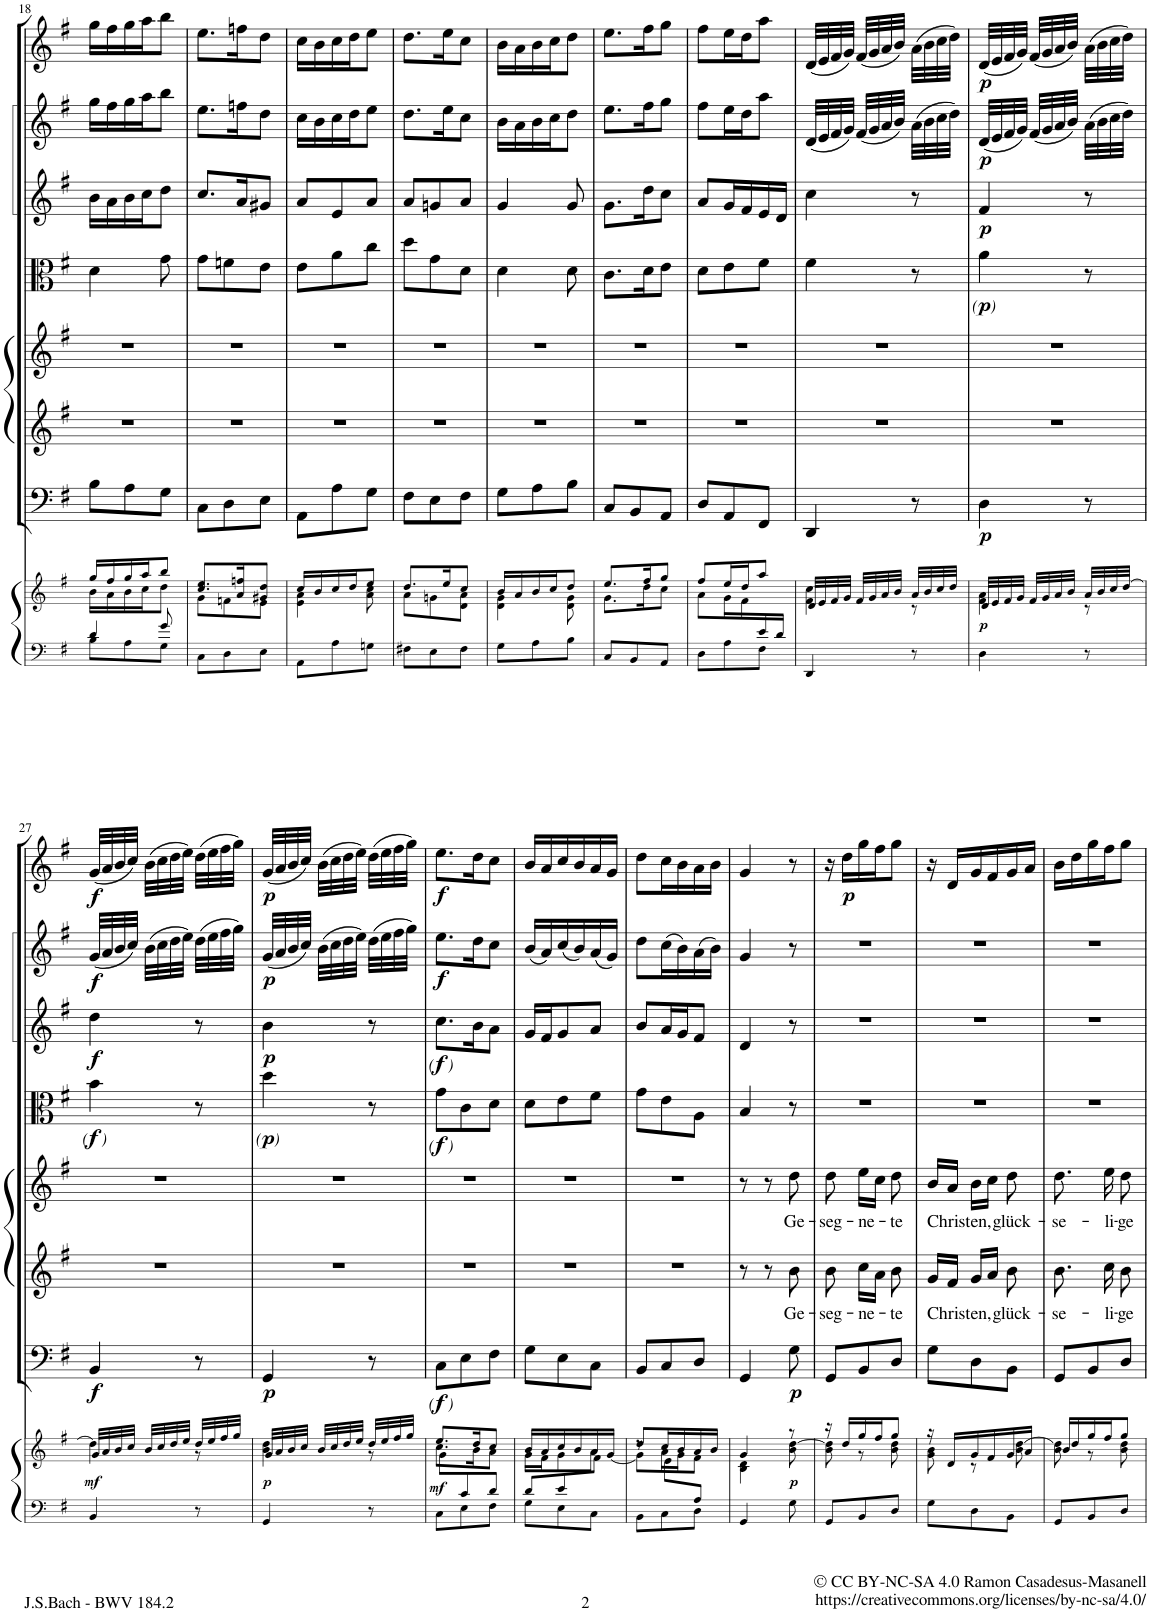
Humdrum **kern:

**kern	**kern	**dynam	**kern	**dynam	**kern	**text	**kern	**text	**kern	**dynam	**kern	**dynam	**kern	**dynam	**kern	**dynam
*part8	*part8	*part8	*part7	*part7	*part6	*part6	*part5	*part5	*part4	*part4	*part3	*part3	*part2	*part2	*part1	*part1
*staff9	*staff8	*staff8/9	*staff7	*staff7	*staff6	*staff6	*staff5	*staff5	*staff4	*staff4	*staff3	*staff3	*staff2	*staff2	*staff1	*staff1
*I"Piano reduction	*	*	*I"Continuo	*	*I"Alto	*	*I"Soprano	*	*I"Viola	*	*I"Violino II	*	*I"Violino I	*	*I"Flauto traverso I.II.	*
*I'Pno	*	*	*	*	*	*	*	*	*I'Vla	*	*I'Vln	*	*I'Vln	*	*I'Fl	*
!!LO:PB:g=z
*clefF4	*clefG2	*	*clefF4	*	*clefG2	*	*clefG2	*	*clefC3	*	*clefG2	*	*clefG2	*	*clefG2	*
*k[f#]	*k[f#]	*	*k[f#]	*	*k[f#]	*	*k[f#]	*	*k[f#]	*	*k[f#]	*	*k[f#]	*	*k[f#]	*
*M3/8	*M3/8	*	*M3/8	*	*M3/8	*	*M3/8	*	*M3/8	*	*M3/8	*	*M3/8	*	*M3/8	*
=18	=18	=18	=18	=18	=18	=18	=18	=18	=18	=18	=18	=18	=18	=18	=18	=18
*^	*^	*	*	*	*	*	*	*	*	*	*	*	*	*	*	*
4d/	8B\L	16gg/LL	16b\LL	.	8B\L	.	4.r	.	4.r	.	4d\	.	16b\LL	.	16gg\LL	.	16gg\LL	.
.	.	16ff#/	16a\	.	.	.	.	.	.	.	.	.	16a\	.	16ff#\	.	16ff#\	.
.	8A\	16gg/	16b\	.	8A\	.	.	.	.	.	.	.	16b\	.	16gg\	.	16gg\	.
.	.	16aa/J	16cc\J	.	.	.	.	.	.	.	.	.	16cc\J	.	16aa\J	.	16aa\J	.
8g/	8G\J	8bb/J	8dd\J	.	8G\J	.	.	.	.	.	8g\	.	8dd\J	.	8bb\J	.	8bb\J	.
*v	*v	*	*	*	*	*	*	*	*	*	*	*	*	*	*	*	*	*
=19	=19	=19	=19	=19	=19	=19	=19	=19	=19	=19	=19	=19	=19	=19	=19	=19	=19
8C\L	8.cc/ 8.ee/L	8g\L	.	8C\L	.	4.r	.	4.r	.	8g\L	.	8.cc/L	.	8.ee\L	.	8.ee\L	.
8D\	.	8fn\	.	8D\	.	.	.	.	.	8fn\	.	.	.	.	.	.	.
.	16a/ 16ffn/K	.	.	.	.	.	.	.	.	.	.	16a/K	.	16ffn\K	.	16ffn\K	.
8E\J	8g#X/ 8dd/J	8e\J	.	8E\J	.	.	.	.	.	8e\J	.	8g#X/J	.	8dd\J	.	8dd\J	.
=20	=20	=20	=20	=20	=20	=20	=20	=20	=20	=20	=20	=20	=20	=20	=20	=20	=20
8AA\L	16cc/LL	4e\ 4a\	.	8AA\L	.	4.r	.	4.r	.	8e\L	.	8a/L	.	16cc\LL	.	16cc\LL	.
.	16b/	.	.	.	.	.	.	.	.	.	.	.	.	16b\	.	16b\	.
8A\	16cc/	.	.	8A\	.	.	.	.	.	8a\	.	8e/	.	16cc\	.	16cc\	.
.	16dd/J	.	.	.	.	.	.	.	.	.	.	.	.	16dd\J	.	16dd\J	.
8Gn\J	8ee/J	8a\ 8cc\	.	8G\J	.	.	.	.	.	8cc\J	.	8a/J	.	8ee\J	.	8ee\J	.
=21	=21	=21	=21	=21	=21	=21	=21	=21	=21	=21	=21	=21	=21	=21	=21	=21	=21
8F#X\L	8.dd/L	8a\L	.	8F#\L	.	4.r	.	4.r	.	8dd\L	.	8a/L	.	8.dd\L	.	8.dd\L	.
8E\	.	8gn\	.	8E\	.	.	.	.	.	8g\	.	8gn/	.	.	.	.	.
.	16ee/K	.	.	.	.	.	.	.	.	.	.	.	.	16ee\K	.	16ee\K	.
8F#\J	8cc/J	8d\ 8a\J	.	8F#\J	.	.	.	.	.	8d\J	.	8a/J	.	8cc\J	.	8cc\J	.
=22	=22	=22	=22	=22	=22	=22	=22	=22	=22	=22	=22	=22	=22	=22	=22	=22	=22
8G\L	16b/LL	4d\ 4g\	.	8G\L	.	4.r	.	4.r	.	4d\	.	4g/	.	16b\LL	.	16b\LL	.
.	16a/	.	.	.	.	.	.	.	.	.	.	.	.	16a\	.	16a\	.
8A\	16b/	.	.	8A\	.	.	.	.	.	.	.	.	.	16b\	.	16b\	.
.	16cc/J	.	.	.	.	.	.	.	.	.	.	.	.	16cc\J	.	16cc\J	.
8B\J	8dd/J	8d\ 8g\	.	8B\J	.	.	.	.	.	8d\	.	8g/	.	8dd\J	.	8dd\J	.
=23	=23	=23	=23	=23	=23	=23	=23	=23	=23	=23	=23	=23	=23	=23	=23	=23	=23
8C/L	8.ee/L	8.g\L	.	8C/L	.	4.r	.	4.r	.	8.c\L	.	8.g\L	.	8.ee\L	.	8.ee\L	.
8BB/	.	.	.	8BB/	.	.	.	.	.	.	.	.	.	.	.	.	.
.	16ff#/K	16dd\K	.	.	.	.	.	.	.	16d\K	.	16dd\K	.	16ff#\K	.	16ff#\K	.
8AA/J	8gg/J	8cc\J	.	8AA/J	.	.	.	.	.	8e\J	.	8cc\J	.	8gg\J	.	8gg\J	.
=24	=24	=24	=24	=24	=24	=24	=24	=24	=24	=24	=24	=24	=24	=24	=24	=24	=24
*^	*	*	*	*	*	*	*	*	*	*	*	*	*	*	*	*	*
4ryy	8D\L	8ff#/L	8a\L	.	8D/L	.	4.r	.	4.r	.	8d\L	.	8a/L	.	8ff#\L	.	8ff#\L	.
.	8A\	16ee/L	16g\L	.	8AA/	.	.	.	.	.	8e\	.	16g/L	.	16ee\L	.	16ee\L	.
.	.	16dd/J	16f#\	.	.	.	.	.	.	.	.	.	16f#/	.	16dd\J	.	16dd\J	.
16e/	8F#\J	8aa/J	8ryy	.	8FF#/J	.	.	.	.	.	8f#\J	.	16e/	.	8aa\J	.	8aa\J	.
16d/JJ	.	.	.	.	.	.	.	.	.	.	.	.	16d/JJ	.	.	.	.	.
*v	*v	*	*	*	*	*	*	*	*	*	*	*	*	*	*	*	*	*
=25	=25	=25	=25	=25	=25	=25	=25	=25	=25	=25	=25	=25	=25	=25	=25	=25	=25
4DD/	32d/LLL	4f#\ 4cc\	.	4DD/	.	4.r	.	4.r	.	4f#\	.	4cc\	.	(32d/LLL	.	(32d/LLL	.
.	32e/	.	.	.	.	.	.	.	.	.	.	.	.	32e/	.	32e/	.
.	32f#/	.	.	.	.	.	.	.	.	.	.	.	.	32f#/	.	32f#/	.
.	32g/JJJ	.	.	.	.	.	.	.	.	.	.	.	.	32g/JJJ)	.	32g/JJJ)	.
.	32f#/LLL	.	.	.	.	.	.	.	.	.	.	.	.	(32f#/LLL	.	(32f#/LLL	.
.	32g/	.	.	.	.	.	.	.	.	.	.	.	.	32g/	.	32g/	.
.	32a/	.	.	.	.	.	.	.	.	.	.	.	.	32a/	.	32a/	.
.	32b/JJJ	.	.	.	.	.	.	.	.	.	.	.	.	32b/JJJ)	.	32b/JJJ)	.
8r	32a/LLL	8r	.	8r	.	.	.	.	.	8r	.	8r	.	(32a\LLL	.	(32a\LLL	.
.	32b/	.	.	.	.	.	.	.	.	.	.	.	.	32b\	.	32b\	.
.	32cc/	.	.	.	.	.	.	.	.	.	.	.	.	32cc\	.	32cc\	.
.	32dd/JJJ	.	.	.	.	.	.	.	.	.	.	.	.	32dd\JJJ)	.	32dd\JJJ)	.
=26	=26	=26	=26	=26	=26	=26	=26	=26	=26	=26	=26	=26	=26	=26	=26	=26	=26
!	!	!	!LO:DY:b	!	!LO:DY:b	!	!	!	!	!	!LO:DY:b	!	!	!	!	!	!
!	!	!	!	!	!	!	!	!	!	!	!LO:DY:n=1:b	!	!	!	!	!	!
!	!	!	!	!	!	!	!	!	!	!	!LO:DY:n=2:b	!	!LO:DY:b	!	!LO:DY:b	!	!LO:DY:b
4D\	32d/LLL	4f#\ 4a\	p	4D\	p	4.r	.	4.r	.	4a\	other-dynamics p other-dynamics	4f#/	p	(32d/LLL	p	(32d/LLL	p
.	32e/	.	.	.	.	.	.	.	.	.	.	.	.	32e/	.	32e/	.
.	32f#/	.	.	.	.	.	.	.	.	.	.	.	.	32f#/	.	32f#/	.
.	32g/JJJ	.	.	.	.	.	.	.	.	.	.	.	.	32g/JJJ)	.	32g/JJJ)	.
.	32f#/LLL	.	.	.	.	.	.	.	.	.	.	.	.	(32f#/LLL	.	(32f#/LLL	.
.	32g/	.	.	.	.	.	.	.	.	.	.	.	.	32g/	.	32g/	.
.	32a/	.	.	.	.	.	.	.	.	.	.	.	.	32a/	.	32a/	.
.	32b/JJJ	.	.	.	.	.	.	.	.	.	.	.	.	32b/JJJ)	.	32b/JJJ)	.
8r	32a/LLL	8r	.	8r	.	.	.	.	.	8r	.	8r	.	(32a\LLL	.	(32a\LLL	.
.	32b/	.	.	.	.	.	.	.	.	.	.	.	.	32b\	.	32b\	.
.	32cc/	.	.	.	.	.	.	.	.	.	.	.	.	32cc\	.	32cc\	.
.	[32dd/JJJ	.	.	.	.	.	.	.	.	.	.	.	.	32dd\JJJ)	.	32dd\JJJ)	.
!!LO:LB:g=z
=27	=27	=27	=27	=27	=27	=27	=27	=27	=27	=27	=27	=27	=27	=27	=27	=27	=27
!	!	!	!LO:DY:b	!	!LO:DY:b	!	!	!	!	!	!LO:DY:b	!	!	!	!	!	!
!	!	!	!	!	!	!	!	!	!	!	!LO:DY:n=1:b	!	!	!	!	!	!
!	!	!	!	!	!	!	!	!	!	!	!LO:DY:n=2:b	!	!LO:DY:b	!	!LO:DY:b	!	!LO:DY:b
4BB/	32g/LLL	4dd\]	mf	4BB/	f	4.r	.	4.r	.	4b\	other-dynamics f other-dynamics	4dd\	f	(32g/LLL	f	(32g/LLL	f
.	32a/	.	.	.	.	.	.	.	.	.	.	.	.	32a/	.	32a/	.
.	32b/	.	.	.	.	.	.	.	.	.	.	.	.	32b/	.	32b/	.
.	32cc/JJJ	.	.	.	.	.	.	.	.	.	.	.	.	32cc/JJJ)	.	32cc/JJJ)	.
.	32b/LLL	.	.	.	.	.	.	.	.	.	.	.	.	(32b\LLL	.	(32b\LLL	.
.	32cc/	.	.	.	.	.	.	.	.	.	.	.	.	32cc\	.	32cc\	.
.	32dd/	.	.	.	.	.	.	.	.	.	.	.	.	32dd\	.	32dd\	.
.	32ee/JJJ	.	.	.	.	.	.	.	.	.	.	.	.	32ee\JJJ)	.	32ee\JJJ)	.
8r	32dd/LLL	8r	.	8r	.	.	.	.	.	8r	.	8r	.	(32dd\LLL	.	(32dd\LLL	.
.	32ee/	.	.	.	.	.	.	.	.	.	.	.	.	32ee\	.	32ee\	.
.	32ff#/	.	.	.	.	.	.	.	.	.	.	.	.	32ff#\	.	32ff#\	.
.	32gg/JJJ	.	.	.	.	.	.	.	.	.	.	.	.	32gg\JJJ)	.	32gg\JJJ)	.
=28	=28	=28	=28	=28	=28	=28	=28	=28	=28	=28	=28	=28	=28	=28	=28	=28	=28
!	!	!	!LO:DY:b	!	!LO:DY:b	!	!	!	!	!	!LO:DY:b	!	!	!	!	!	!
!	!	!	!	!	!	!	!	!	!	!	!LO:DY:n=1:b	!	!	!	!	!	!
!	!	!	!	!	!	!	!	!	!	!	!LO:DY:n=2:b	!	!LO:DY:b	!	!LO:DY:b	!	!LO:DY:b
4GG/	32g/LLL	4b\ 4dd\	p	4GG/	p	4.r	.	4.r	.	4dd\	other-dynamics p other-dynamics	4b\	p	(32g/LLL	p	(32g/LLL	p
.	32a/	.	.	.	.	.	.	.	.	.	.	.	.	32a/	.	32a/	.
.	32b/	.	.	.	.	.	.	.	.	.	.	.	.	32b/	.	32b/	.
.	32cc/JJJ	.	.	.	.	.	.	.	.	.	.	.	.	32cc/JJJ)	.	32cc/JJJ)	.
.	32b/LLL	.	.	.	.	.	.	.	.	.	.	.	.	(32b\LLL	.	(32b\LLL	.
.	32cc/	.	.	.	.	.	.	.	.	.	.	.	.	32cc\	.	32cc\	.
.	32dd/	.	.	.	.	.	.	.	.	.	.	.	.	32dd\	.	32dd\	.
.	32ee/JJJ	.	.	.	.	.	.	.	.	.	.	.	.	32ee\JJJ)	.	32ee\JJJ)	.
8r	32dd/LLL	8r	.	8r	.	.	.	.	.	8r	.	8r	.	(32dd\LLL	.	(32dd\LLL	.
.	32ee/	.	.	.	.	.	.	.	.	.	.	.	.	32ee\	.	32ee\	.
.	32ff#/	.	.	.	.	.	.	.	.	.	.	.	.	32ff#\	.	32ff#\	.
.	32gg/JJJ	.	.	.	.	.	.	.	.	.	.	.	.	32gg\JJJ)	.	32gg\JJJ)	.
=29	=29	=29	=29	=29	=29	=29	=29	=29	=29	=29	=29	=29	=29	=29	=29	=29	=29
*^	*	*^	*	*	*	*	*	*	*	*	*	*	*	*	*	*	*
!	!	!	!	!	!LO:DY:b	!	!LO:DY:b	!	!	!	!	!	!	!	!	!	!	!	!
!	!	!	!	!	!	!	!LO:DY:n=1:b	!	!	!	!	!	!	!	!	!	!	!	!
!	!	!	!	!	!	!	!LO:DY:n=2:b	!	!	!	!	!	!LO:DY:b	!	!	!	!	!	!
!	!	!	!	!	!	!	!	!	!	!	!	!	!LO:DY:n=1:b	!	!	!	!	!	!
!	!	!	!	!	!	!	!	!	!	!	!	!	!LO:DY:n=2:b	!	!LO:DY:b	!	!	!	!
!	!	!	!	!	!	!	!	!	!	!	!	!	!	!	!LO:DY:n=1:b	!	!	!	!
!	!	!	!	!	!	!	!	!	!	!	!	!	!	!	!LO:DY:n=2:b	!	!LO:DY:b	!	!LO:DY:b
8ryy	8C\L	8.ee/L	8.cc\L	8g\L	mf	8C\L	other-dynamics f other-dynamics	4.r	.	4.r	.	8g\L	other-dynamics f other-dynamics	8.cc\L	other-dynamics f other-dynamics	8.ee\L	f	8.ee\L	f
8c/	8E\	.	.	4ryy	.	8E\	.	.	.	.	.	8c\	.	.	.	.	.	.	.
.	.	16dd/K	16b\K	.	.	.	.	.	.	.	.	.	.	16b\K	.	16dd\K	.	16dd\K	.
8d/J	8F#\J	8cc/J	8a\J	.	.	8F#\J	.	.	.	.	.	8d\J	.	8a\J	.	8cc\J	.	8cc\J	.
=30	=30	=30	=30	=30	=30	=30	=30	=30	=30	=30	=30	=30	=30	=30	=30	=30	=30	=30	=30
8d/L	8G\L	16b/LL	16g\LL	4ryy	.	8G\L	.	4.r	.	4.r	.	8d\L	.	16g/LL	.	(16b/LL	.	16b/LL	.
.	.	16a/	16f#\J	.	.	.	.	.	.	.	.	.	.	16f#/J	.	16a/)	.	16a/	.
8e/	8E\	16cc/	8g\	.	.	8E\	.	.	.	.	.	8e\	.	8g/	.	(16cc/	.	16cc/	.
.	.	16b/	.	.	.	.	.	.	.	.	.	.	.	.	.	16b/)	.	16b/	.
8ryy	8C\J	16a/	8a\J	8f#\J	.	8C\J	.	.	.	.	.	8f#\J	.	8a/J	.	(16a/	.	16a/	.
.	.	[<16g/JJ	.	.	.	.	.	.	.	.	.	.	.	.	.	16g/JJ)	.	16g/JJ	.
=31	=31	=31	=31	=31	=31	=31	=31	=31	=31	=31	=31	=31	=31	=31	=31	=31	=31	=31	=31
8r	8BB\L	8dd/L	8g\L]	8ryy	.	8BB/L	.	4.r	.	4.r	.	8g\L	.	8b/L	.	8dd\L	.	8dd\L	.
8ryy	8C\	16cc/L	16a\L	8e\L	.	8C/	.	.	.	.	.	8e\	.	16a/L	.	(16cc\L	.	16cc\L	.
.	.	16b/	16g\J	.	.	.	.	.	.	.	.	.	.	16g/J	.	16b\)	.	16b\	.
8A/J	8D\J	16a/	8f#\J	8ryy	.	8D/J	.	.	.	.	.	8A\J	.	8f#/J	.	(16a\	.	16a\	.
.	.	16b/JJ	.	.	.	.	.	.	.	.	.	.	.	.	.	16b\JJ)	.	16b\JJ	.
*v	*v	*	*	*	*	*	*	*	*	*	*	*	*	*	*	*	*	*	*
*	*	*v	*v	*	*	*	*	*	*	*	*	*	*	*	*	*	*	*
=32	=32	=32	=32	=32	=32	=32	=32	=32	=32	=32	=32	=32	=32	=32	=32	=32	=32
4GG/	4g/	4B\ 4d\	.	4GG/	.	8r	.	8r	.	4B/	.	4d/	.	4g/	.	4g/	.
.	.	.	.	.	.	8r	.	8r	.	.	.	.	.	.	.	.	.
!	!	!	!LO:DY:b	!	!LO:DY:b	!	!LO:LY:b	!	!LO:LY:b	!	!	!	!	!	!	!	!
8G\	8r	8b\ [>8dd\	p	8G\	p	8b\	Ge-	8dd\	Ge-	8r	.	8r	.	8r	.	8r	.
=33	=33	=33	=33	=33	=33	=33	=33	=33	=33	=33	=33	=33	=33	=33	=33	=33	=33
!	!	!	!	!	!	!	!LO:LY:b	!	!LO:LY:b	!	!	!	!	!	!	!	!
8GG/L	16r	8b\ 8dd\]	.	8GG/L	.	8b\	-seg-	8dd\	-seg-	4.r	.	4.r	.	4.r	.	16r	.
!	!	!	!	!	!	!	!	!	!	!	!	!	!	!	!	!	!LO:DY:b
.	16dd/LL	.	.	.	.	.	.	.	.	.	.	.	.	.	.	16dd\LL	p
!	!	!	!	!	!	!	!LO:LY:b	!	!LO:LY:b	!	!	!	!	!	!	!	!
8BB/	16gg/	8r	.	8BB/	.	16cc\LL	-ne-	16ee\LL	-ne-	.	.	.	.	.	.	16gg\	.
.	16ff#/J	.	.	.	.	16a\JJ	.	16cc\JJ	.	.	.	.	.	.	.	16ff#\J	.
!	!	!	!	!	!	!	!LO:LY:b	!	!LO:LY:b	!	!	!	!	!	!	!	!
8D/J	8gg/J	8b\ 8dd\	.	8D/J	.	8b\	-te	8dd\	-te	.	.	.	.	.	.	8gg\J	.
=34	=34	=34	=34	=34	=34	=34	=34	=34	=34	=34	=34	=34	=34	=34	=34	=34	=34
!	!	!	!	!	!	!	!LO:LY:b	!	!LO:LY:b	!	!	!	!	!	!	!	!
8G\L	16r	8g\ 8b\	.	8G\L	.	16g/LL	Chris-	16b/LL	Chris-	4.r	.	4.r	.	4.r	.	16r	.
.	16d/LL	.	.	.	.	16f#/JJ	.	16a/JJ	.	.	.	.	.	.	.	16d/LL	.
!	!	!	!	!	!	!	!LO:LY:b	!	!LO:LY:b	!	!	!	!	!	!	!	!
8D\	16g/	8r	.	8D\	.	16g/LL	-ten,	16b\LL	-ten,	.	.	.	.	.	.	16g/	.
.	16f#/	.	.	.	.	16a/JJ	.	16cc\JJ	.	.	.	.	.	.	.	16f#/	.
!	!	!	!	!	!	!	!LO:LY:b	!	!LO:LY:b	!	!	!	!	!	!	!	!
8BB\J	16g/	8b\ [>8dd\	.	8BB\J	.	8b\	glück-	8dd\	glück-	.	.	.	.	.	.	16g/	.
.	16a/JJ	.	.	.	.	.	.	.	.	.	.	.	.	.	.	16a/JJ	.
=35	=35	=35	=35	=35	=35	=35	=35	=35	=35	=35	=35	=35	=35	=35	=35	=35	=35
!	!	!	!	!	!	!	!LO:LY:b	!	!LO:LY:b	!	!	!	!	!	!	!	!
8GG/L	16b/LL	8b\ 8dd\]	.	8GG/L	.	8.b\	-se-	8.dd\	-se-	4.r	.	4.r	.	4.r	.	16b\LL	.
.	16dd/	.	.	.	.	.	.	.	.	.	.	.	.	.	.	16dd\	.
8BB/	16gg/	8r	.	8BB/	.	.	.	.	.	.	.	.	.	.	.	16gg\	.
!	!	!	!	!	!	!	!LO:LY:b	!	!LO:LY:b	!	!	!	!	!	!	!	!
.	16ff#/J	.	.	.	.	16cc\	-li-	16ee\	-li-	.	.	.	.	.	.	16ff#\J	.
!	!	!	!	!	!	!	!LO:LY:b	!	!LO:LY:b	!	!	!	!	!	!	!	!
8D/J	8gg/J	8b\ 8dd\	.	8D/J	.	8b\	-ge	8dd\	-ge	.	.	.	.	.	.	8gg\J	.
*	*v	*v	*	*	*	*	*	*	*	*	*	*	*	*	*	*	*
=	=	=	=	=	=	=	=	=	=	=	=	=	=	=	=	=
*-	*-	*-	*-	*-	*-	*-	*-	*-	*-	*-	*-	*-	*-	*-	*-	*-
